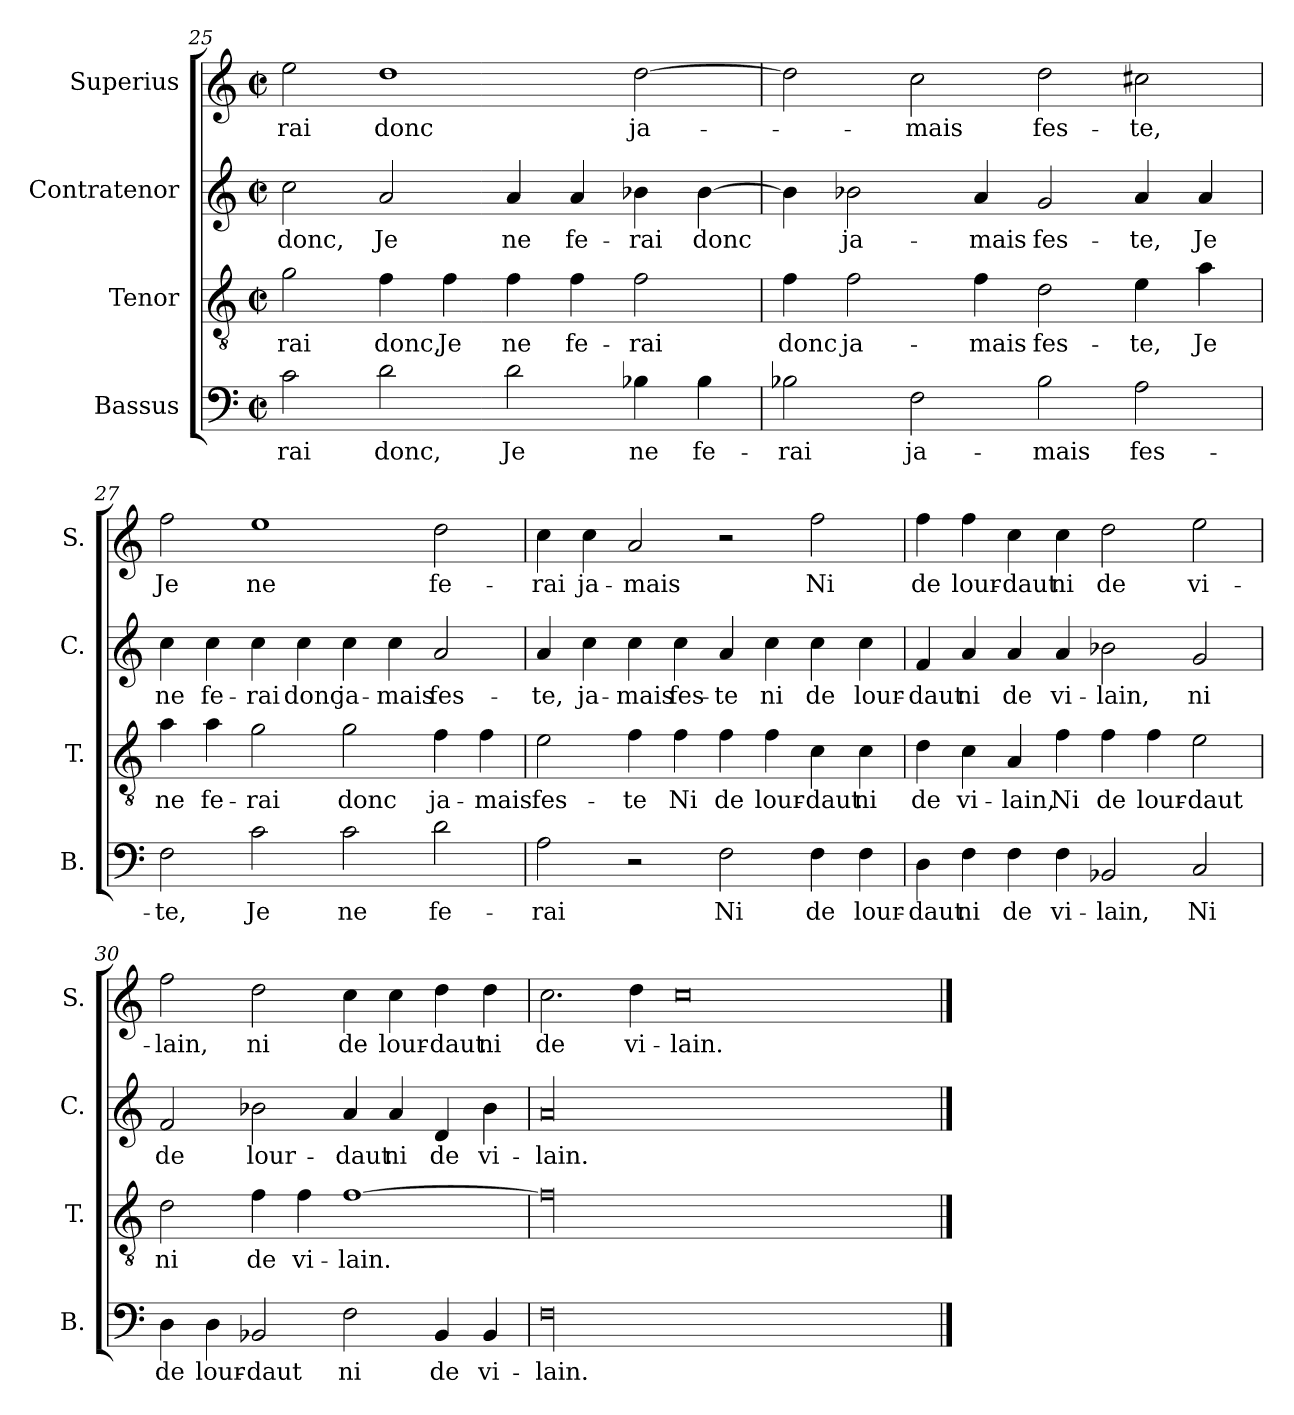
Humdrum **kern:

**kern	**text	**kern	**text	**kern	**text	**kern	**text
*part4	*part4	*part3	*part3	*part2	*part2	*part1	*part1
*staff4	*staff4	*staff3	*staff3	*staff2	*staff2	*staff1	*staff1
*I"Bassus	*	*I"Tenor	*	*I"Contratenor	*	*I"Superius	*
*I'B.	*	*I'T.	*	*I'C.	*	*I'S.	*
*clefF4	*	*clefGv2	*	*clefG2	*	*clefG2	*
*	*	*ITrd7c12	*	*	*	*	*
*k[]	*	*k[]	*	*k[]	*	*k[]	*
*C:	*	*C:	*	*C:	*	*C:	*
*M2/2	*	*M2/2	*	*M2/2	*	*M2/2	*
*met(c|)	*	*met(c|)	*	*met(c|)	*	*met(c|)	*
=25	=25	=25	=25	=25	=25	=25	=25
2c\	-rai	2G\	-rai	2cc\	donc,	2ee\	-rai
2d\	donc,	4F\	donc,	2a/	Je	1dd\	donc
.	.	4F\	Je	.	.	.	.
2d\	Je	4F\	ne	4a/	ne	.	.
.	.	4F\	fe-	4a/	fe-	.	.
4B-X\	ne	2F\	-rai	4b-X\	-rai	[2dd\	ja-
4B-\	fe-	.	.	[4b-\	donc	.	.
=26	=26	=26	=26	=26	=26	=26	=26
2B-X\	-rai	4F\	donc	4b-\]	.	2dd\]	.
.	.	2F\	ja-	2b-\	ja-	.	.
2F\	ja-	.	.	.	.	2cc\	-mais
.	.	4F\	-mais	4a/	-mais	.	.
2B-\	-mais	2D\	fes-	2g/	fes-	2dd\	fes-
2A\	fes-	4E\	-te,	4a/	-te,	2cc#X\	-te,
.	.	4A\	Je	4a/	Je	.	.
=27	=27	=27	=27	=27	=27	=27	=27
2F\	-te,	4A\	ne	4cc\	ne	2ff\	Je
.	.	4A\	fe-	4cc\	fe-	.	.
2c\	Je	2G\	-rai	4cc\	-rai	1ee\	ne
.	.	.	.	4cc\	donc	.	.
2c\	ne	2G\	donc	4cc\	ja-	.	.
.	.	.	.	4cc\	-mais	.	.
2d\	fe-	4F\	ja-	2a/	fes-	2dd\	fe-
.	.	4F\	-mais	.	.	.	.
!!LO:LB:g=z
=28	=28	=28	=28	=28	=28	=28	=28
2A\	-rai	2E\	fes-	4a/	-te,	4cc\	-rai
.	.	.	.	4cc\	ja-	4cc\	ja-
2r	.	4F\	-te	4cc\	-mais	2a/	-mais
.	.	4F\	Ni	4cc\	fes-	.	.
2F\	Ni	4F\	de	4a/	-te	2r	.
.	.	4F\	lour-	4cc\	ni	.	.
4F\	de	4C\	-daut	4cc\	de	2ff\	Ni
4F\	lour-	4C\	ni	4cc\	lour-	.	.
=29	=29	=29	=29	=29	=29	=29	=29
4D\	-daut	4D\	de	4f/	-daut	4ff\	de
4F\	ni	4C\	vi-	4a/	ni	4ff\	lour-
4F\	de	4AA/	-lain,	4a/	de	4cc\	-daut
4F\	vi-	4F\	Ni	4a/	vi-	4cc\	ni
2BB-X/	-lain,	4F\	de	2b-X\	-lain,	2dd\	de
.	.	4F\	lour-	.	.	.	.
2C/	Ni	2E\	-daut	2g/	ni	2ee\	vi-
=30	=30	=30	=30	=30	=30	=30	=30
4D\	de	2D\	ni	2f/	de	2ff\	-lain,
4D\	lour-	.	.	.	.	.	.
2BB-X/	-daut	4F\	de	2b-X\	lour-	2dd\	ni
.	.	4F\	vi-	.	.	.	.
2F\	ni	[1F\	-lain.	4a/	-daut	4cc\	de
.	.	.	.	4a/	ni	4cc\	lour-
4BB-/	de	.	.	4d/	de	4dd\	-daut
4BB-/	vi-	.	.	4b-\	vi-	4dd\	ni
=31	=31	=31	=31	=31	=31	=31	=31
00F\	-lain.	00F\]	.	00a/	-lain.	2.cc\	de
.	.	.	.	.	.	4dd\	vi-
.	.	.	.	.	.	0cc\	-lain.
.	.	.	.	.	.	1ryy	.
==	==	==	==	==	==	==	==
*-	*-	*-	*-	*-	*-	*-	*-
